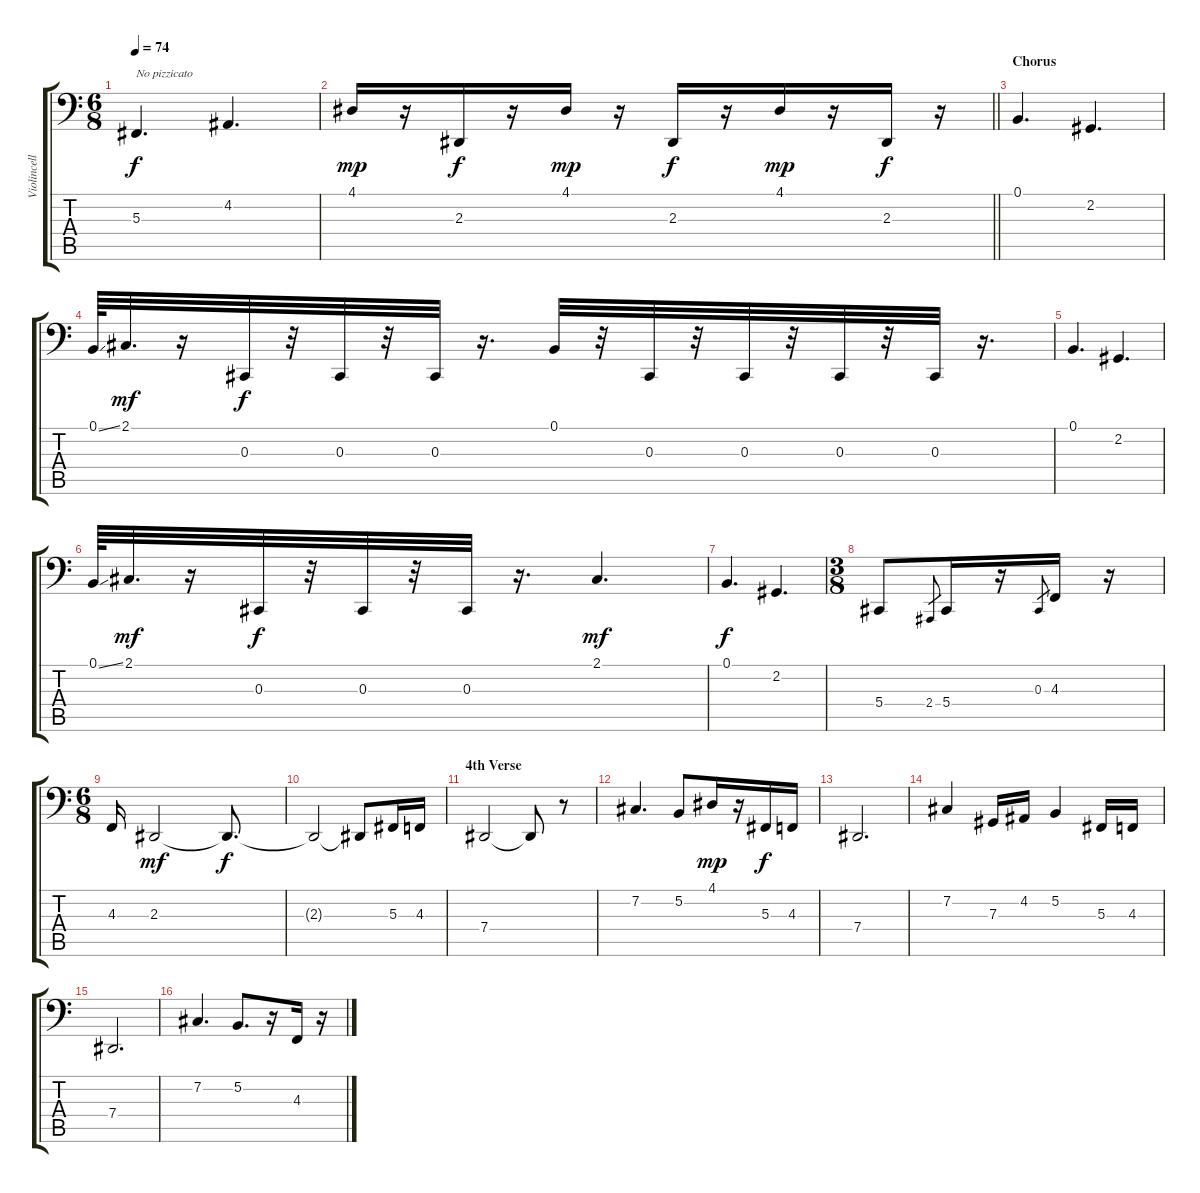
\track ("Violincello Section (SF Symphony)" "Violincell") {instrument stringensemble1}
\staff {score tabs}
\tuning (B2 Gb2 Db2 Ab1 Eb1 Bb0) {hide}
\ts (6 8)
\tempo 74
\clef f4
\ks c
5.3.4{d txt "No pizzicato" dy f instrument stringensemble1} 4.2.4{d} |
\barLineRight lightlight
4.1.16{dy mp} r.16 2.3.16{dy f} r.16 4.1.16{dy mp} r.16 2.3.16{dy f} r.16 4.1.16{dy mp} r.16 2.3.16{dy f} r.16 |
\section ("" "Chorus")
0.1.4{d} 2.2.4{d} |
0.1{ss}.64 2.1.32{d dy mf} r.16 0.3.32{dy f} r.32 0.3.32 r.32 0.3.32 r.16{d} 0.1.32 r.32 0.3.32 r.32 0.3.32 r.32 0.3.32 r.32 0.3.32 r.16{d} |
0.1.4{d} 2.2.4{d} |
0.1{ss}.64 2.1.32{d dy mf} r.16 0.3.32{dy f} r.32 0.3.32 r.32 0.3.32 r.16{d} 2.1.4{d dy mf} |
0.1.4{d dy f} 2.2.4{d} |
\ts (3 8)
5.4.8 2.4.8{gr} 5.4.16 r.16 0.3.8{gr} 4.3.16 r.16 |
\ts (6 8)
4.3.16 2.3.2{dy mf} 2.3{t}.8{d dy f} |
2.3{t}.2 2.3{t}.8 5.3.16 4.3.16 |
\section ("" "4th Verse")
7.4.2 7.4{t}.8 r.8 |
7.2.4{d} 5.2.8 4.1.16{dy mp} r.16 5.3.16{dy f} 4.3.16 |
7.4.2{d} |
7.2.4 7.3.16 4.2.16 5.2.4 5.3.16 4.3.16 |
7.4.2{d} |
7.2.4{d} 5.2.8{d} r.16 4.3.16 r.16
